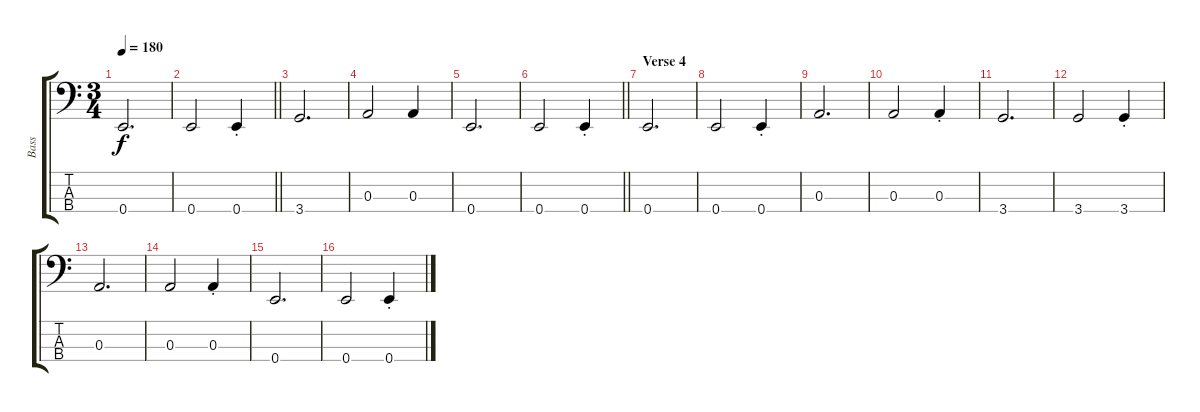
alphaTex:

\track ("Bass" "Bass") {instrument electricbassfinger}
\staff {score tabs}
\tuning (G2 D2 A1 E1) {hide}
\ts (3 4)
\tempo 180
\clef f4
\ks c
0.4.2{d dy f} |
\barLineRight lightlight
0.4.2 0.4{st}.4 |
3.4.2{d} |
0.3.2 0.3.4 |
0.4.2{d} |
\barLineRight lightlight
0.4.2 0.4{st}.4 |
\section ("" "Verse 4")
0.4.2{d} |
0.4.2 0.4{st}.4 |
0.3.2{d} |
0.3.2 0.3{st}.4 |
3.4.2{d} |
3.4.2 3.4{st}.4 |
0.3.2{d} |
0.3.2 0.3{st}.4 |
0.4.2{d} |
0.4.2 0.4{st}.4
